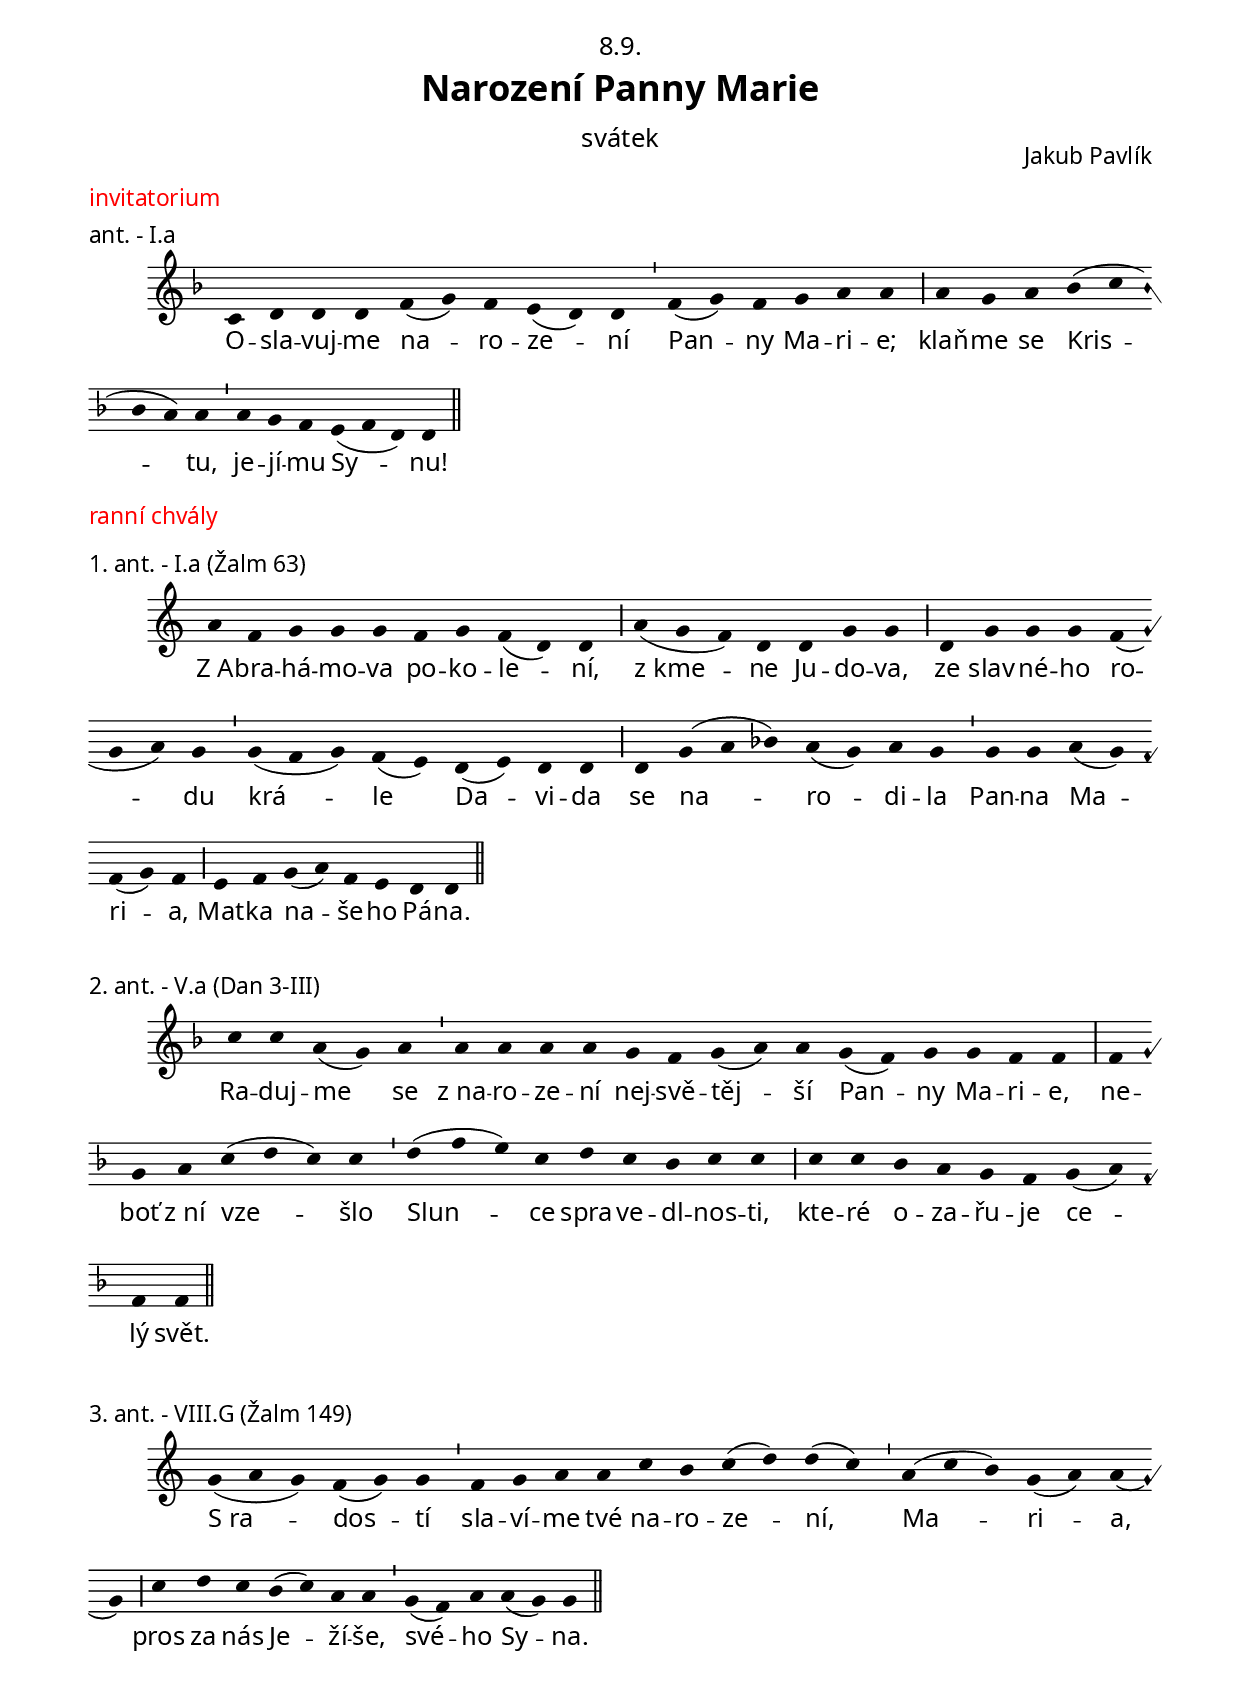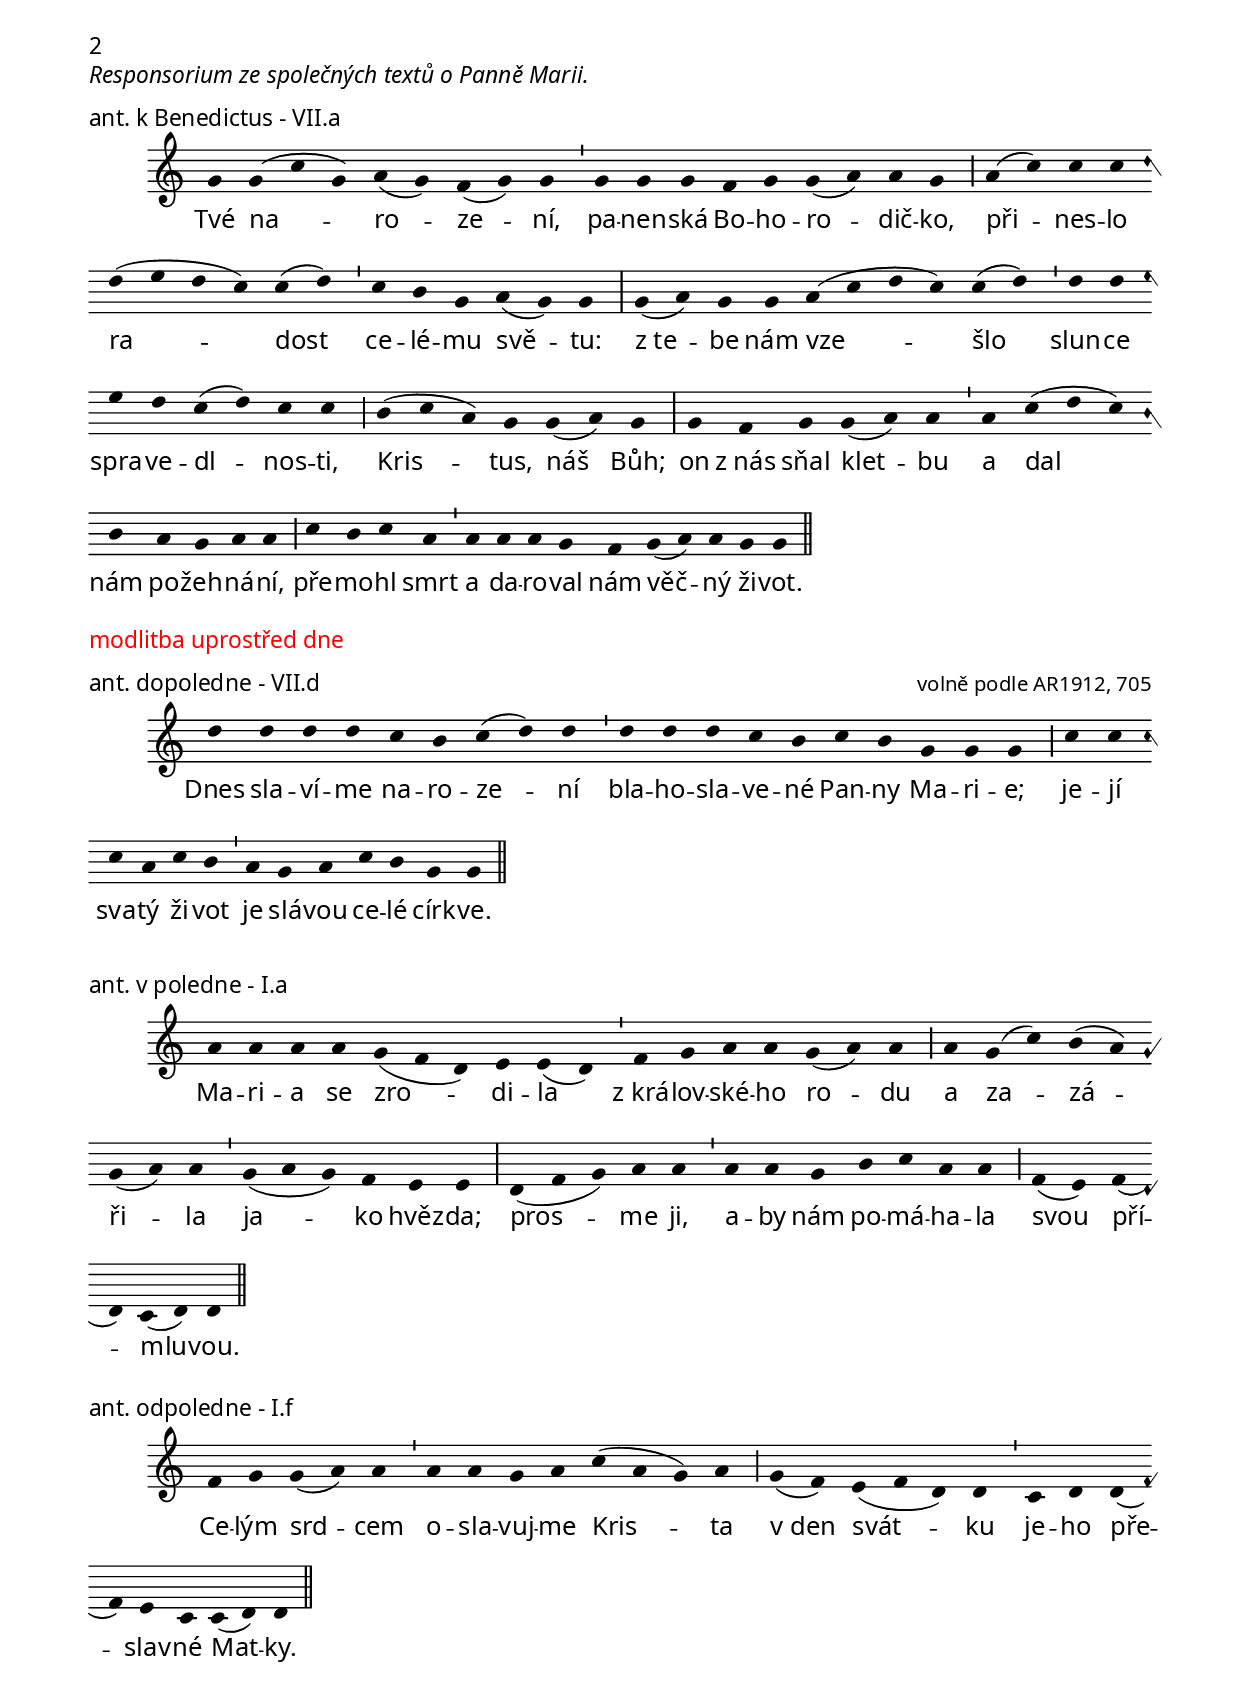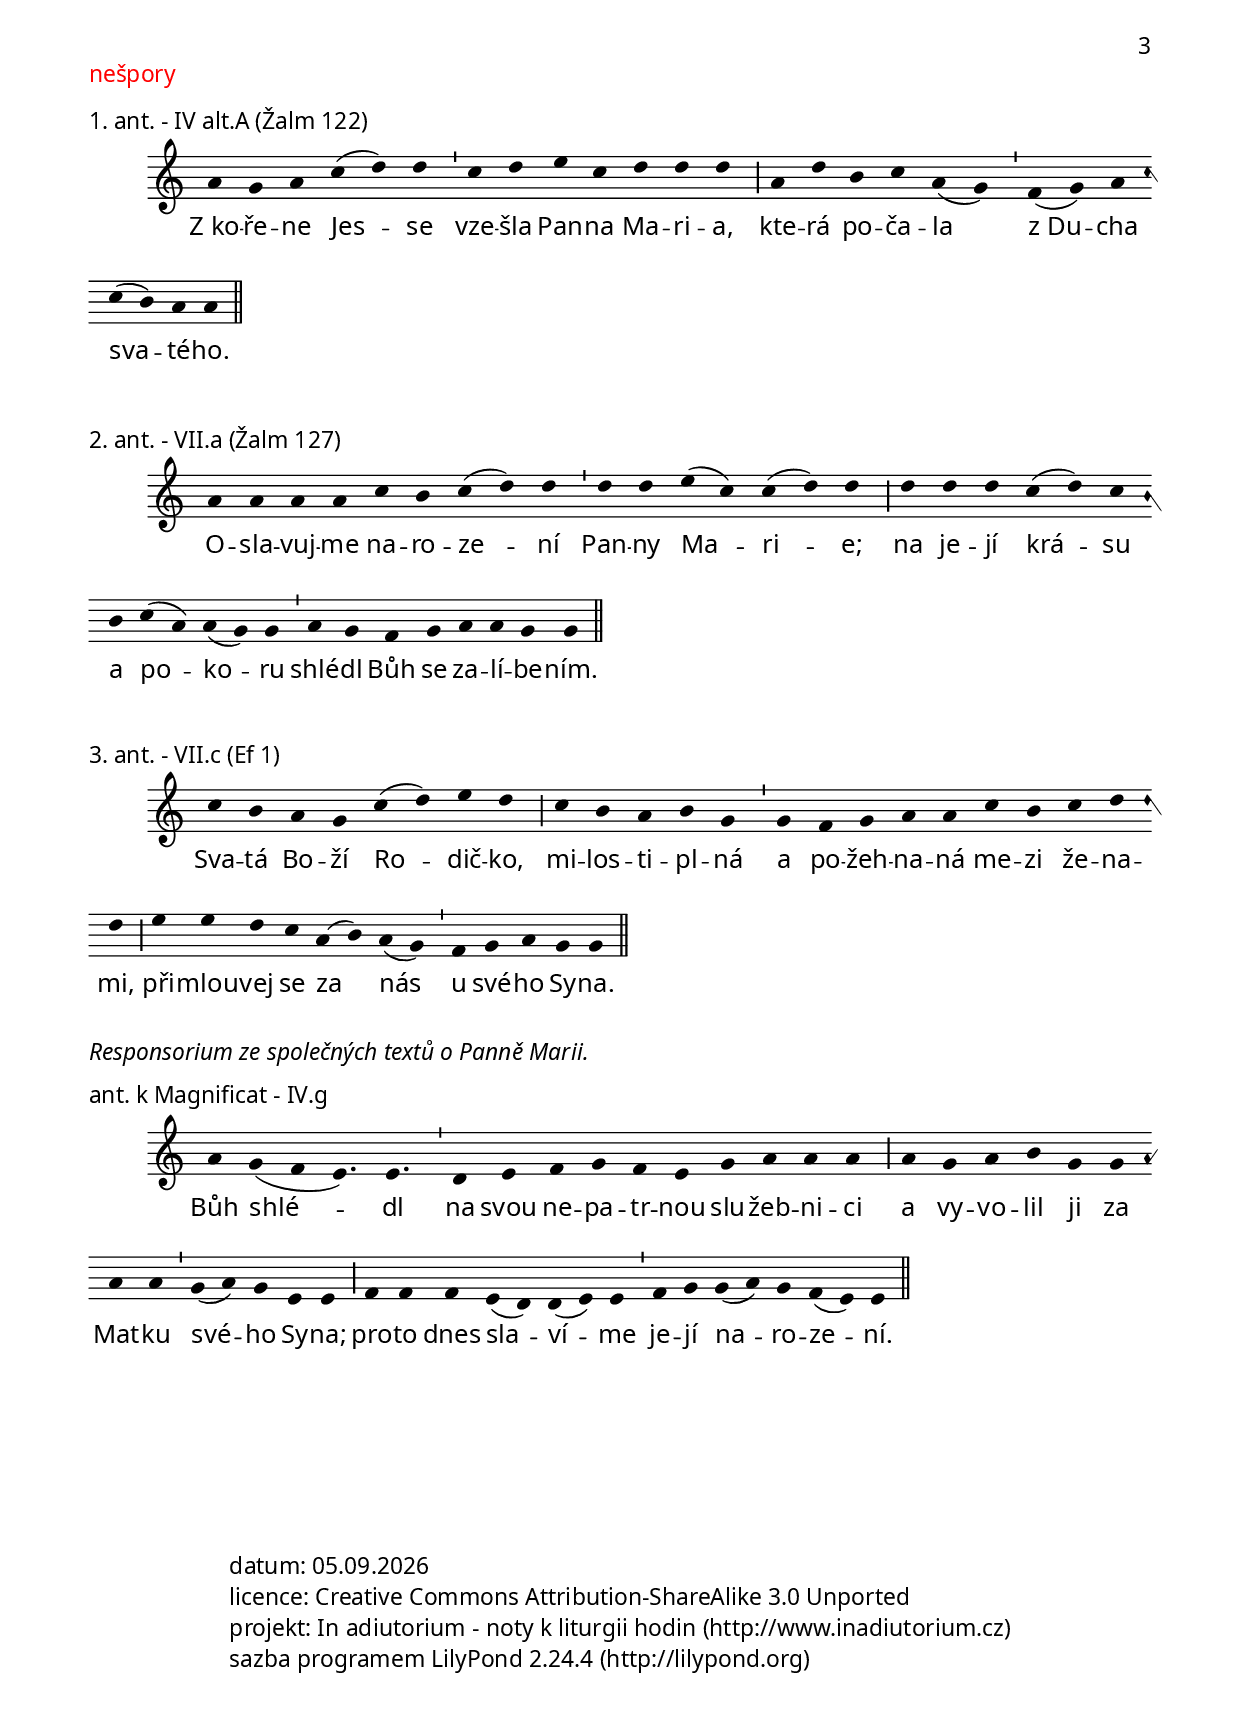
\version "2.15.40"

\include "../spolecne.ly"
\include "../dilyresponsorii.ly"

\header {
  title = \markup\titleSvatek
            "Narození Panny Marie"
            svátek
            8.9.
  composer = "Jakub Pavlík"
}

\markup {\nadpisHodinka {"invitatorium"}}

\score {
  \relative c' {
    \choralniRezim
    \key f \major
    c4 d d d f( g) f e( d) d \barMin f( g) f g a a \barMaior
    a g a bes( c bes a) a \barMin
    a g f e( f d) d \barFinalis
  }
  \addlyrics {
    O -- sla -- vuj -- me na -- ro -- ze -- ní Pan -- ny Ma -- ri -- e;
    klaň -- me se Kris -- tu,
    je -- jí -- mu Sy -- nu!
  }
  \header {
    quid = "ant."
    modus = "I"
    differentia = "a"
    psalmus = ""
    fial = "sanktoral/0531navstivenipm.ly#invit?-aleluja&jiny text"
    id = "invit"
    piece = \markup {\sestavTitulekBezZalmu}
  }
}

\markup {\nadpisHodinka {"ranní chvály"}}

\score {
  \relative c'' {
    \choralniRezim
    a4 f g g g f g f( d) d \barMaior
    a'( g f) d d g g \barMaior
    d g g g f( g a) g \barMin g( f g) f( e) d( e) d d \barMaior
    d g( a bes) a( g) a g \barMin g g a( g) f( g) f \barMaior
    e f g( a) f e d d \barFinalis
  }
  \addlyrics {
    Z_A -- bra -- há -- mo -- va po -- ko -- le -- ní,
    z_kme -- ne Ju -- do -- va,
    ze slav -- né -- ho ro -- du krá -- le Da -- vi -- da
    se na -- ro -- di -- la Pan -- na Ma -- ri -- a,
    Mat -- ka na -- še -- ho Pá -- na.
  }
  \header {
    quid = "1. ant."
    modus = "I"
    differentia = "a"
    psalmus = "Žalm 63"
    id = "rch-a1"
    piece = \markup {\sestavTitulek}
  }
}

\score {
  \relative c'' {
    \choralniRezim
    \key f \major
    c4 c a( g) a \barMin a a a a g f g( a) a g( f) g g f f \barMax
    f g a c( d c) c \barMin d( f e) c d c bes c c \barMaior
    c c bes a g f g( a) f f \barFinalis
  }
  \addlyrics {
    Ra -- duj -- me se z_na -- ro -- ze -- ní
    nej -- svě -- těj -- ší Pan -- ny Ma -- ri -- e,
    ne -- boť z_ní vze -- šlo Slun -- ce spra -- ve -- dl -- nos -- ti,
    kte -- ré o -- za -- řu -- je ce -- lý svět.
  }
  \header {
    quid = "2. ant."
    modus = "V"
    differentia = "a"
    psalmus = "Dan 3-III"
    id = "rch-a2"
    piece = \markup {\sestavTitulek}
  }
}

\score {
  \relative c'' {
    \choralniRezim
    g4( a g) f( g) g \barMin
    f g a a c b c( d) d( c) \barMin
    a( c b) g( a) a( g) \barMaior
    c d c b( c) a a \barMin
    g( f) a a( g) g \barFinalis
  }
  \addlyrics {
    S_ra -- dos -- tí
    sla -- ví -- me tvé na -- ro -- ze -- ní,
    Ma -- ri -- a,
    pros za nás Je -- ží -- še,
    své -- ho Sy -- na.
  }
  \header {
    quid = "3. ant."
    modus = "VIII"
    differentia = "G"
    psalmus = "Žalm 149"
    id = "rch-a3"
    piece = \markup {\sestavTitulek}
  }
}

\markup\italic{Responsorium ze společných textů o Panně Marii.}

\score {
  \relative c'' {
    \choralniRezim
    g4 g( c g) a( g) f( g) g \barMin g g g f g g( a) a g \barMaior
    a( c) c c d( e d c) c( d) \barMin c b g a( g) g \barMax

    g( a) g g a( c d c) c( d) \barMin d d e d c( d) c c \barMaior
    b( c a) g g( a) g \barMax

    g f g g( a) a \barMin
    a c( d c) b a g a a \barMaior
    c b c a \barMin
    a a a g f g( a) a g g \barFinalis
  }
  \addlyrics {
    Tvé na -- ro -- ze -- ní, pa -- nen -- ská Bo -- ho -- ro -- dič -- ko,
    při -- nes -- lo ra -- dost ce -- lé -- mu svě -- tu:

    z_te -- be nám vze -- šlo slun -- ce spra -- ve -- dl -- nos -- ti,
    Kris -- tus, náš Bůh;

    on z_nás sňal klet -- bu
    a dal nám po -- žeh -- ná -- ní,
    pře -- mo -- hl smrt
    a da -- ro -- val nám věč -- ný ži -- vot.
  }
  \header {
    quid = "ant. k Benedictus"
    modus = "VII"
    differentia = "a"
    psalmus = ""
    id = "rch-aben"
    piece = \markup {\sestavTitulekBezZalmu}
  }
}

\markup {\nadpisHodinka {"modlitba uprostřed dne"}}

\score {
  \relative c'' {
    \choralniRezim
    d4 d d d c b c( d) d \barMin
    d d d c b c b g g g \barMaior
    c c c a c b \barMin
    a g a c b g g \barFinalis
  }
  \addlyrics {
    Dnes sla -- ví -- me na -- ro -- ze -- ní
    bla -- ho -- sla -- ve -- né Pan -- ny Ma -- ri -- e;
    je -- jí sva -- tý ži -- vot
    je slá -- vou ce -- lé círk -- ve.
  }
  \header {
    fons_externus = "volně podle AR1912, 705"
    quid = "ant. dopoledne"
    modus = "VII"
    differentia = "d"
    psalmus = ""
    id = "tercie"
    piece = \markup {\sestavTitulekBezZalmu}
  }
}

\score {
  \relative c'' {
    \choralniRezim
    a4 a a a g( f d) e e( d) \barMin f g a a g( a) a \barMaior
    a g( c) b( a) g( a) a \barMin g( a g) f e e \barMax
    d( f g) a a \barMin a a g b c a a \barMaior f( e) f( d) c( d) d \barFinalis
  }
  \addlyrics {
    Ma -- ri -- a se zro -- di -- la z_krá -- lov -- ské -- ho ro -- du
    a za -- zá -- ři -- la ja -- ko hvěz -- da;
    pros -- me ji, a -- by nám po -- má -- ha -- la svou pří -- mlu -- vou.
  }
  \header {
    quid = "ant. v poledne"
    modus = "I"
    differentia = "a"
    psalmus = ""
    id = "sexta"
    piece = \markup {\sestavTitulekBezZalmu}
  }
}

\score {
  \relative c' {
    \choralniRezim
    f g g( a) a \barMin a a g a c( a g) a \barMaior
    g( f) e( f d) d \barMin c d d( f) e c c( d) d \barFinalis
  }
  \addlyrics {
    Ce -- lým srd -- cem o -- sla -- vuj -- me Kris -- ta
    v_den svát -- ku je -- ho pře -- slav -- né Mat -- ky.
  }
  \header {
    quid = "ant. odpoledne"
    modus = "I"
    differentia = "f"
    psalmus = ""
    id = "nona"
    piece = \markup {\sestavTitulekBezZalmu}
  }
}

\markup {\nadpisHodinka {"nešpory"}}

\score {
  \relative c'' {
    \choralniRezim
    a4 g a c( d) d \barMin
    c d e c d d d \barMaior
    a d b c a( g) \barMin
    f( g) a c( b) a a \barFinalis
  }
  \addlyrics {
    Z_ko -- ře -- ne Jes -- se
    vze -- šla Pan -- na Ma -- ri -- a,
    kte -- rá po -- ča -- la
    z_Du -- cha sva -- té -- ho.
  }
  \header {
    quid = "1. ant."
    modus = "IV alt"
    differentia = "A"
    psalmus = "Žalm 122"
    id = "ne-a1"
    fial = "sanktoral/0325zvestovanipane.ly#tercie?-aleluja"
    piece = \markup {\sestavTitulek}
  }
}

\score {
  \relative c'' {
    \choralniRezim
    a4 a a a c b c( d) d \barMin d d e( c) c( d) d \barMaior
    d d d c( d) c b c( a) a( g) g \barMin
    a g f g a a g g \barFinalis
  }
  \addlyrics {
    O -- sla -- vuj -- me na -- ro -- ze -- ní Pan -- ny Ma -- ri -- e;
    na je -- jí krá -- su a po -- ko -- ru
    shlé -- dl Bůh se za -- lí -- be -- ním.
  }
  \header {
    quid = "2. ant."
    modus = "VII"
    differentia = "a"
    psalmus = "Žalm 127"
    id = "ne-a2"
    piece = \markup {\sestavTitulek}
  }
}

\score {
  \relative c'' {
    \choralniRezim
    c4 b a g c( d) e d \barMaior
    c b a b g \barMin
    g f g a a c b c d d \barMaior
    e e d c a( b) a( g) \barMin
    f g a g g \barFinalis
  }
  \addlyrics {
    Sva -- tá Bo -- ží Ro -- dič -- ko,
    mi -- los -- ti -- pl -- ná
    a po -- žeh -- na -- ná me -- zi že -- na -- mi,
    při -- mlou -- vej se za nás
    u své -- ho Sy -- na.
  }
  \header {
    quid = "3. ant."
    modus = "VII"
    differentia = "c"
    psalmus = "Ef 1"
    id = "ne-a3"
    piece = \markup {\sestavTitulek}
  }
}

\markup\italic{Responsorium ze společných textů o Panně Marii.}

\score {
  \relative c'' {
    \choralniRezim
    a4 g( f e4.) e \barMin d4 e f g f e g a a a \barMaior
    a g a b g g a a \barMin g( a) g e e \barMaior
    f f f e( d) d( e) e \barMin f g g( a) g f( e) e \barFinalis
  }
  \addlyrics {
    Bůh shlé -- dl na svou ne -- pa -- tr -- nou slu -- žeb -- ni -- ci
    a vy -- vo -- lil ji za Mat -- ku své -- ho Sy -- na;
    pro -- to dnes sla -- ví -- me je -- jí na -- ro -- ze -- ní.
  }
  \header {
    quid = "ant. k Magnificat"
    modus = "IV"
    differentia = "g"
    psalmus = ""
    id = "ne-amag"
    piece = \markup {\sestavTitulekBezZalmu}
  }
}